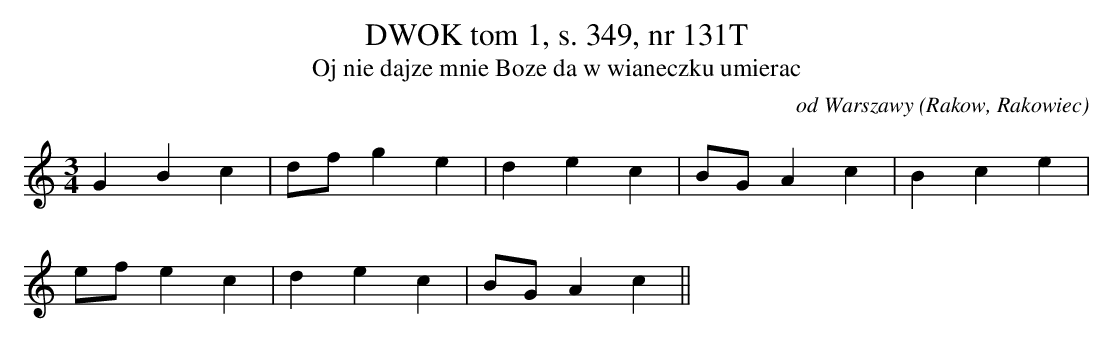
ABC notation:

X:1
T: DWOK tom 1, s. 349, nr 131T
T: Oj nie dajze mnie Boze da w wianeczku umierac
O: od Warszawy (Rakow, Rakowiec)
M: 3/4
L: 1/8
K: C
G2B2c2 | dfg2e2 | d2e2c2 | BGA2c2 | B2c2e2 |
efe2c2 | d2e2c2 | BGA2c2||
